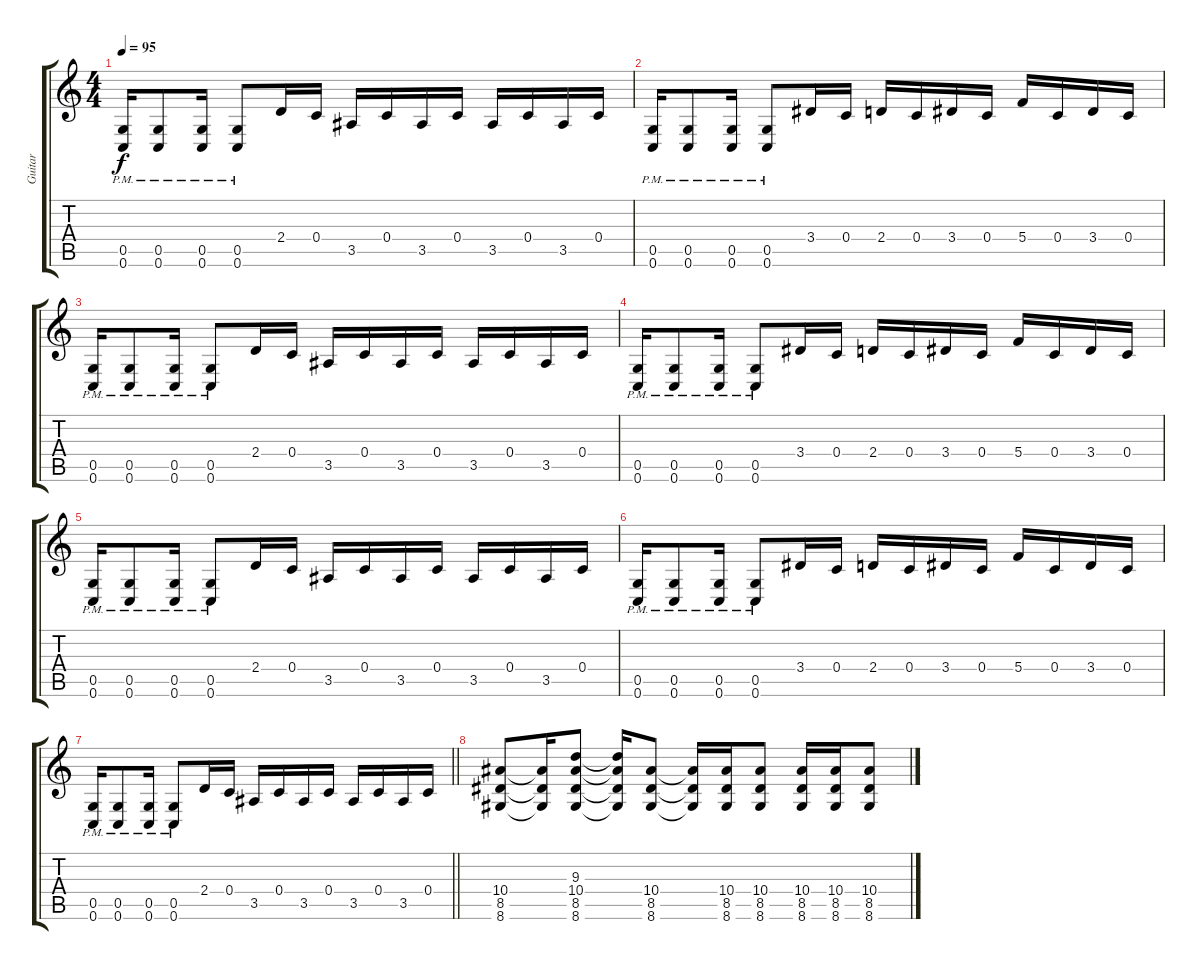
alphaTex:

\track ("Guitar" "Guitar") {instrument distortionguitar}
\staff {score tabs}
\tuning (D4 A3 F3 C3 G2 C2) {hide}
\ts (4 4)
\tempo 95
\clef g2
\ks c
(0.5{pm} 0.6{pm}).16{dy f} (0.5{pm} 0.6{pm}).8 (0.5{pm} 0.6{pm}).16 (0.5{pm} 0.6{pm}).8 2.4.16 0.4.16 3.5.16 0.4.16 3.5.16 0.4.16 3.5.16 0.4.16 3.5.16 0.4.16 |
(0.5{pm} 0.6{pm}).16 (0.5{pm} 0.6{pm}).8 (0.5{pm} 0.6{pm}).16 (0.5{pm} 0.6{pm}).8 3.4.16 0.4.16 2.4.16 0.4.16 3.4.16 0.4.16 5.4.16 0.4.16 3.4.16 0.4.16 |
(0.5{pm} 0.6{pm}).16 (0.5{pm} 0.6{pm}).8 (0.5{pm} 0.6{pm}).16 (0.5{pm} 0.6{pm}).8 2.4.16 0.4.16 3.5.16 0.4.16 3.5.16 0.4.16 3.5.16 0.4.16 3.5.16 0.4.16 |
(0.5{pm} 0.6{pm}).16 (0.5{pm} 0.6{pm}).8 (0.5{pm} 0.6{pm}).16 (0.5{pm} 0.6{pm}).8 3.4.16 0.4.16 2.4.16 0.4.16 3.4.16 0.4.16 5.4.16 0.4.16 3.4.16 0.4.16 |
(0.5{pm} 0.6{pm}).16 (0.5{pm} 0.6{pm}).8 (0.5{pm} 0.6{pm}).16 (0.5{pm} 0.6{pm}).8 2.4.16 0.4.16 3.5.16 0.4.16 3.5.16 0.4.16 3.5.16 0.4.16 3.5.16 0.4.16 |
(0.5{pm} 0.6{pm}).16 (0.5{pm} 0.6{pm}).8 (0.5{pm} 0.6{pm}).16 (0.5{pm} 0.6{pm}).8 3.4.16 0.4.16 2.4.16 0.4.16 3.4.16 0.4.16 5.4.16 0.4.16 3.4.16 0.4.16 |
\barLineRight lightlight
(0.5{pm} 0.6{pm}).16 (0.5{pm} 0.6{pm}).8 (0.5{pm} 0.6{pm}).16 (0.5{pm} 0.6{pm}).8 2.4.16 0.4.16 3.5.16 0.4.16 3.5.16 0.4.16 3.5.16 0.4.16 3.5.16 0.4.16 |
\section ("" "")
(10.4 8.5 8.6).8{volume 10} (10.4{t} 8.5{t} 8.6{t}).16 (9.3 10.4 8.5 8.6).8 (9.3{t} 10.4{t} 8.5{t} 8.6{t}).16 (10.4 8.5 8.6).8 (10.4{t} 8.5{t} 8.6{t}).16 (10.4 8.5 8.6).16 (10.4 8.5 8.6).8 (10.4 8.5 8.6).16 (10.4 8.5 8.6).16 (10.4 8.5 8.6).8
